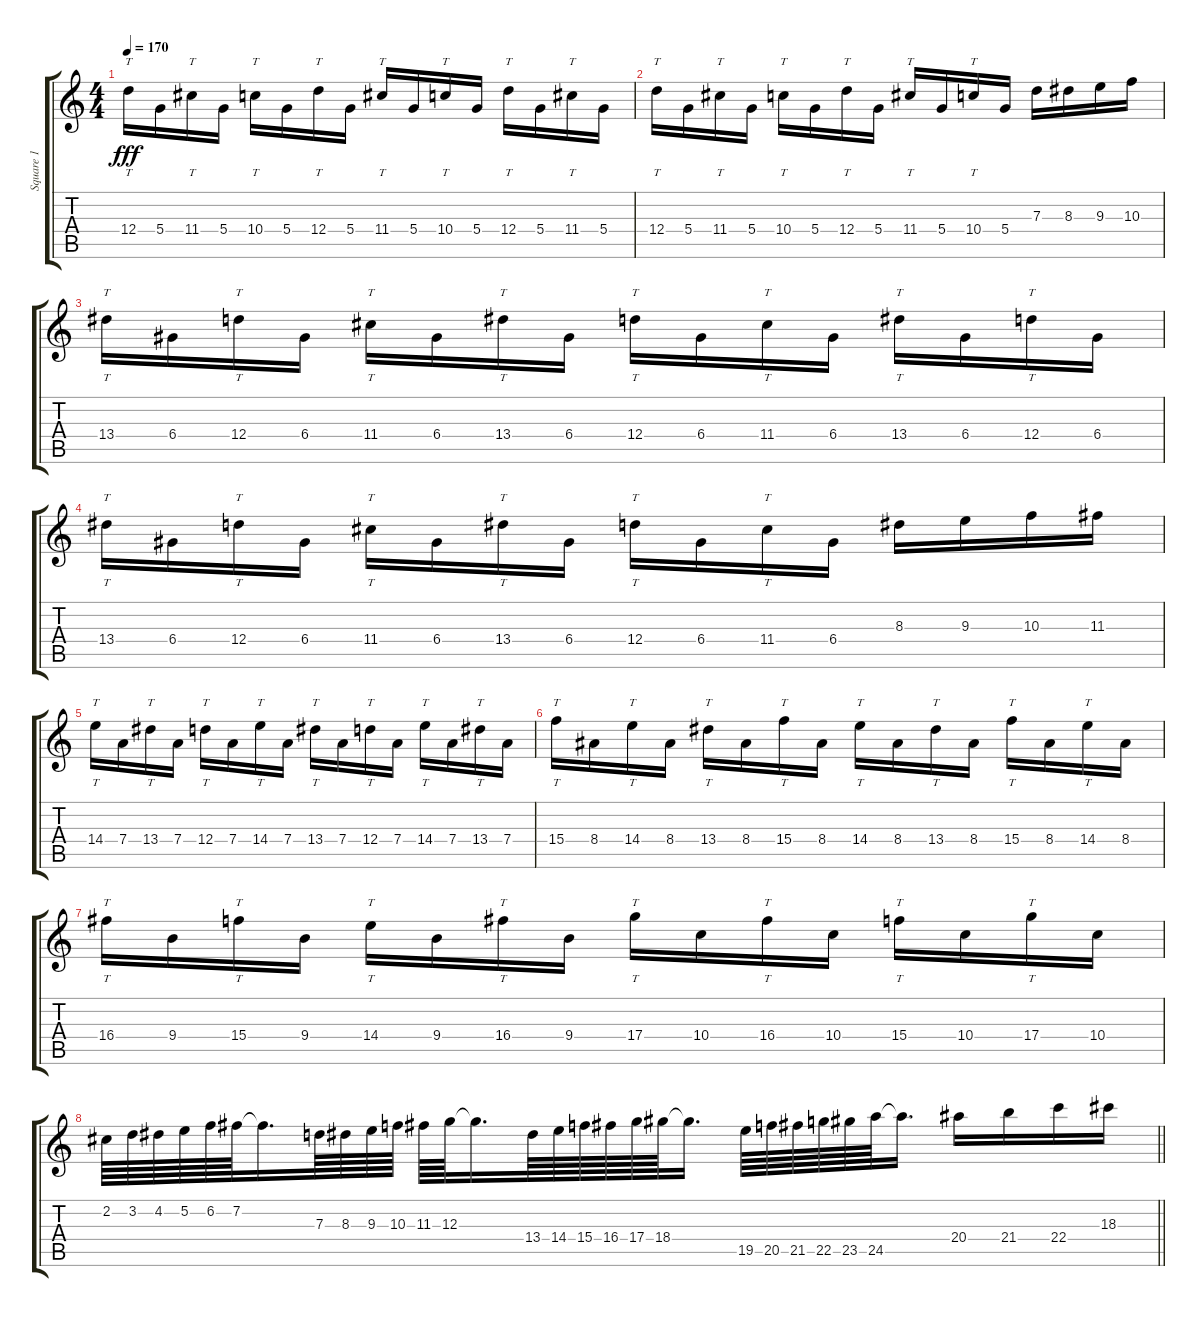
\track ("Square 1" "Square 1") {instrument electricguitarjazz}
\staff {score tabs}
\tuning (E4 B3 G3 D3 A2 E2) {hide}
\ts (4 4)
\tempo 170
\clef g2
\ks c
12.4.16{tt dy fff} 5.4.16 11.4.16{tt} 5.4.16 10.4.16{tt} 5.4.16 12.4.16{tt} 5.4.16 11.4.16{tt} 5.4.16 10.4.16{tt} 5.4.16 12.4.16{tt} 5.4.16 11.4.16{tt} 5.4.16 |
12.4.16{tt} 5.4.16 11.4.16{tt} 5.4.16 10.4.16{tt} 5.4.16 12.4.16{tt} 5.4.16 11.4.16{tt} 5.4.16 10.4.16{tt} 5.4.16 7.3.16 8.3.16 9.3.16 10.3.16 |
13.4.16{tt} 6.4.16 12.4.16{tt} 6.4.16 11.4.16{tt} 6.4.16 13.4.16{tt} 6.4.16 12.4.16{tt} 6.4.16 11.4.16{tt} 6.4.16 13.4.16{tt} 6.4.16 12.4.16{tt} 6.4.16 |
13.4.16{tt} 6.4.16 12.4.16{tt} 6.4.16 11.4.16{tt} 6.4.16 13.4.16{tt} 6.4.16 12.4.16{tt} 6.4.16 11.4.16{tt} 6.4.16 8.3.16 9.3.16 10.3.16 11.3.16 |
14.4.16{tt} 7.4.16 13.4.16{tt} 7.4.16 12.4.16{tt} 7.4.16 14.4.16{tt} 7.4.16 13.4.16{tt} 7.4.16 12.4.16{tt} 7.4.16 14.4.16{tt} 7.4.16 13.4.16{tt} 7.4.16 |
15.4.16{tt} 8.4.16 14.4.16{tt} 8.4.16 13.4.16{tt} 8.4.16 15.4.16{tt} 8.4.16 14.4.16{tt} 8.4.16 13.4.16{tt} 8.4.16 15.4.16{tt} 8.4.16 14.4.16{tt} 8.4.16 |
16.4.16{tt} 9.4.16 15.4.16{tt} 9.4.16 14.4.16{tt} 9.4.16 16.4.16{tt} 9.4.16 17.4.16{tt} 10.4.16 16.4.16{tt} 10.4.16 15.4.16{tt} 10.4.16 17.4.16{tt} 10.4.16 |
\barLineRight lightlight
2.2.64 3.2.64 4.2.64 5.2.64 6.2.64 7.2.64 7.2{t}.16{d} 7.3.64 8.3.64 9.3.64 10.3.64 11.3.64 12.3.64 12.3{t}.16{d} 13.4.64 14.4.64 15.4.64 16.4.64 17.4.64 18.4.64 18.4{t}.16{d} 19.5.64 20.5.64 21.5.64 22.5.64 23.5.64 24.5.64 24.5{t}.16{d} 20.4.16 21.4.16 22.4.16 18.3.16
